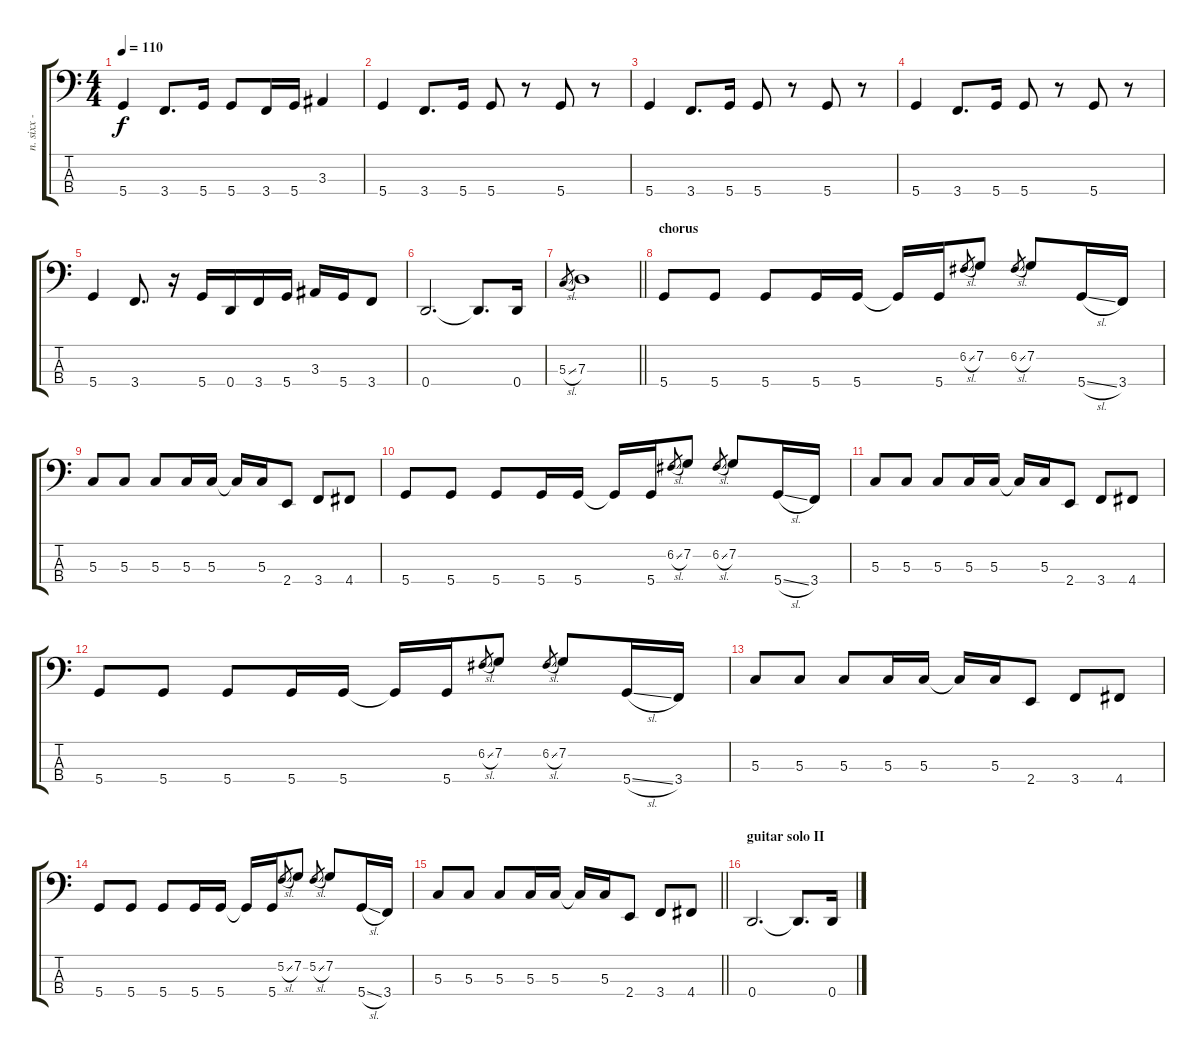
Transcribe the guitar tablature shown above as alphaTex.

\track ("n. sixx - bass" "n. sixx - ") {instrument electricbasspick}
\staff {score tabs}
\tuning (F2 C2 G1 D1) {hide}
\ts (4 4)
\tempo 110
\clef f4
\ks c
5.4.4{dy f} 3.4.8{d} 5.4.16 5.4.8 3.4.16 5.4.16 3.3.4 |
5.4.4 3.4.8{d} 5.4.16 5.4.8 r.8 5.4.8 r.8 |
5.4.4 3.4.8{d} 5.4.16 5.4.8 r.8 5.4.8 r.8 |
5.4.4 3.4.8{d} 5.4.16 5.4.8 r.8 5.4.8 r.8 |
5.4.4 3.4.8{d} r.16 5.4.16 0.4.16 3.4.16 5.4.16 3.3.16 5.4.16 3.4.8 |
0.4.2{d} 0.4{t}.8{d} 0.4.16 |
\barLineRight lightlight
5.3{sl}.8{gr} 7.3.1 |
\section ("" "chorus")
5.4.8 5.4.8 5.4.8 5.4.16 5.4.16 5.4{t}.16 5.4.16 6.2{sl}.8{gr} 7.2.8 6.2{sl}.8{gr} 7.2.8 5.4{sl}.16 3.4.16 |
5.3.8 5.3.8 5.3.8 5.3.16 5.3.16 5.3{t}.16 5.3.16 2.4.8 3.4.8 4.4.8 |
5.4.8 5.4.8 5.4.8 5.4.16 5.4.16 5.4{t}.16 5.4.16 6.2{sl}.8{gr} 7.2.8 6.2{sl}.8{gr} 7.2.8 5.4{sl}.16 3.4.16 |
5.3.8 5.3.8 5.3.8 5.3.16 5.3.16 5.3{t}.16 5.3.16 2.4.8 3.4.8 4.4.8 |
5.4.8 5.4.8 5.4.8 5.4.16 5.4.16 5.4{t}.16 5.4.16 6.2{sl}.8{gr} 7.2.8 6.2{sl}.8{gr} 7.2.8 5.4{sl}.16 3.4.16 |
5.3.8 5.3.8 5.3.8 5.3.16 5.3.16 5.3{t}.16 5.3.16 2.4.8 3.4.8 4.4.8 |
5.4.8 5.4.8 5.4.8 5.4.16 5.4.16 5.4{t}.16 5.4.16 5.2{sl}.8{gr} 7.2.8 5.2{sl}.8{gr} 7.2.8 5.4{sl}.16 3.4.16 |
\barLineRight lightlight
5.3.8 5.3.8 5.3.8 5.3.16 5.3.16 5.3{t}.16 5.3.16 2.4.8 3.4.8 4.4.8 |
\section ("" "guitar solo II")
0.4.2{d} 0.4{t}.8{d} 0.4.16
